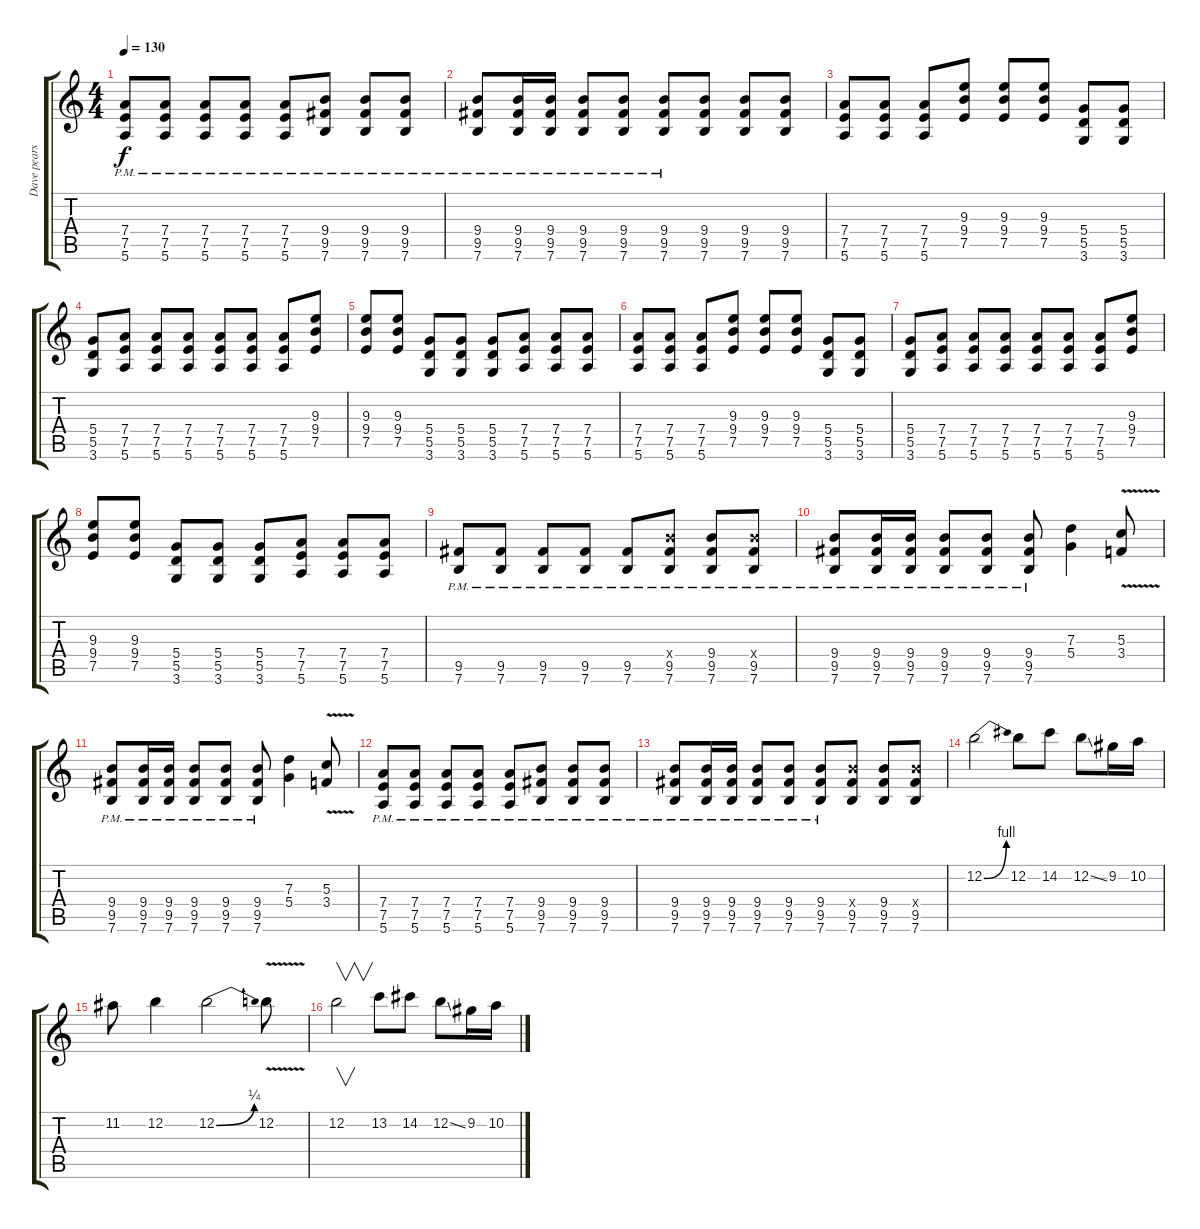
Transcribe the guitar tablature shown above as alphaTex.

\track ("Dave pearson" "Dave pears") {instrument distortionguitar}
\staff {score tabs}
\tuning (E4 B3 G3 D3 A2 E2) {hide}
\ts (4 4)
\tempo 130
\clef g2
\ks c
(7.4{pm} 7.5{pm} 5.6{pm}).8{dy f} (7.4{pm} 7.5{pm} 5.6{pm}).8 (7.4{pm} 7.5{pm} 5.6{pm}).8 (7.4{pm} 7.5{pm} 5.6{pm}).8 (7.4{pm} 7.5{pm} 5.6{pm}).8 (9.4{pm} 9.5{pm} 7.6{pm}).8 (9.4{pm} 9.5{pm} 7.6{pm}).8 (9.4{pm} 9.5{pm} 7.6{pm}).8 |
(9.4{pm} 9.5{pm} 7.6{pm}).8 (9.4{pm} 9.5{pm} 7.6{pm}).16 (9.4{pm} 9.5{pm} 7.6{pm}).16 (9.4{pm} 9.5{pm} 7.6{pm}).8 (9.4{pm} 9.5{pm} 7.6{pm}).8 (9.4{pm} 9.5{pm} 7.6{pm}).8 (9.4 9.5 7.6).8 (9.4 9.5 7.6).8 (9.4 9.5 7.6).8 |
(7.4 7.5 5.6).8 (7.4 7.5 5.6).8 (7.4 7.5 5.6).8 (9.3 9.4 7.5).8 (9.3 9.4 7.5).8 (9.3 9.4 7.5).8 (5.4 5.5 3.6).8 (5.4 5.5 3.6).8 |
(5.4 5.5 3.6).8 (7.4 7.5 5.6).8 (7.4 7.5 5.6).8 (7.4 7.5 5.6).8 (7.4 7.5 5.6).8 (7.4 7.5 5.6).8 (7.4 7.5 5.6).8 (9.3 9.4 7.5).8 |
(9.3 9.4 7.5).8 (9.3 9.4 7.5).8 (5.4 5.5 3.6).8 (5.4 5.5 3.6).8 (5.4 5.5 3.6).8 (7.4 7.5 5.6).8 (7.4 7.5 5.6).8 (7.4 7.5 5.6).8 |
(7.4 7.5 5.6).8 (7.4 7.5 5.6).8 (7.4 7.5 5.6).8 (9.3 9.4 7.5).8 (9.3 9.4 7.5).8 (9.3 9.4 7.5).8 (5.4 5.5 3.6).8 (5.4 5.5 3.6).8 |
(5.4 5.5 3.6).8 (7.4 7.5 5.6).8 (7.4 7.5 5.6).8 (7.4 7.5 5.6).8 (7.4 7.5 5.6).8 (7.4 7.5 5.6).8 (7.4 7.5 5.6).8 (9.3 9.4 7.5).8 |
(9.3 9.4 7.5).8 (9.3 9.4 7.5).8 (5.4 5.5 3.6).8 (5.4 5.5 3.6).8 (5.4 5.5 3.6).8 (7.4 7.5 5.6).8 (7.4 7.5 5.6).8 (7.4 7.5 5.6).8 |
(9.5{pm} 7.6{pm}).8 (9.5{pm} 7.6{pm}).8 (9.5{pm} 7.6{pm}).8 (9.5{pm} 7.6{pm}).8 (9.5{pm} 7.6{pm}).8 (9.4{pm x} 9.5{pm} 7.6{pm}).8 (9.4{pm} 9.5{pm} 7.6{pm}).8 (9.4{pm x} 9.5{pm} 7.6{pm}).8 |
(9.4{pm} 9.5{pm} 7.6{pm}).8 (9.4{pm} 9.5{pm} 7.6{pm}).16 (9.4{pm} 9.5{pm} 7.6{pm}).16 (9.4{pm} 9.5{pm} 7.6{pm}).8 (9.4{pm} 9.5{pm} 7.6{pm}).8 (9.4{pm} 9.5{pm} 7.6{pm}).8 (7.3 5.4).4 (5.3{v} 3.4).8 |
(9.4{pm} 9.5 7.6{pm}).8 (9.4{pm} 9.5{pm} 7.6{pm}).16 (9.4{pm} 9.5{pm} 7.6{pm}).16 (9.4{pm} 9.5{pm} 7.6{pm}).8 (9.4{pm} 9.5{pm} 7.6{pm}).8 (9.4{pm} 9.5{pm} 7.6{pm}).8 (7.3 5.4).4 (5.3 3.4{v}).8 |
(7.4{pm} 7.5{pm} 5.6{pm}).8 (7.4{pm} 7.5{pm} 5.6{pm}).8 (7.4{pm} 7.5{pm} 5.6{pm}).8 (7.4{pm} 7.5{pm} 5.6{pm}).8 (7.4{pm} 7.5{pm} 5.6{pm}).8 (9.4{pm} 9.5{pm} 7.6{pm}).8 (9.4{pm} 9.5{pm} 7.6{pm}).8 (9.4{pm} 9.5{pm} 7.6{pm}).8 |
(9.4{pm} 9.5{pm} 7.6{pm}).8 (9.4{pm} 9.5{pm} 7.6{pm}).16 (9.4{pm} 9.5{pm} 7.6{pm}).16 (9.4{pm} 9.5{pm} 7.6{pm}).8 (9.4{pm} 9.5{pm} 7.6{pm}).8 (9.4{pm} 9.5{pm} 7.6{pm}).8 (9.4{x} 9.5 7.6).8 (9.4 9.5 7.6).8 (9.4{x} 9.5 7.6).8 |
12.2{be (bend 0 0 60 4)}.2 12.2.8 14.2.8 12.2{ss}.8 9.2.16 10.2.16 |
11.2.8 12.2.4 12.2{be (bend 0 0 60 1)}.2 12.2{v}.8 |
12.2.2{v} 13.2.8 14.2.8 12.2{ss}.8 9.2.16 10.2.16
